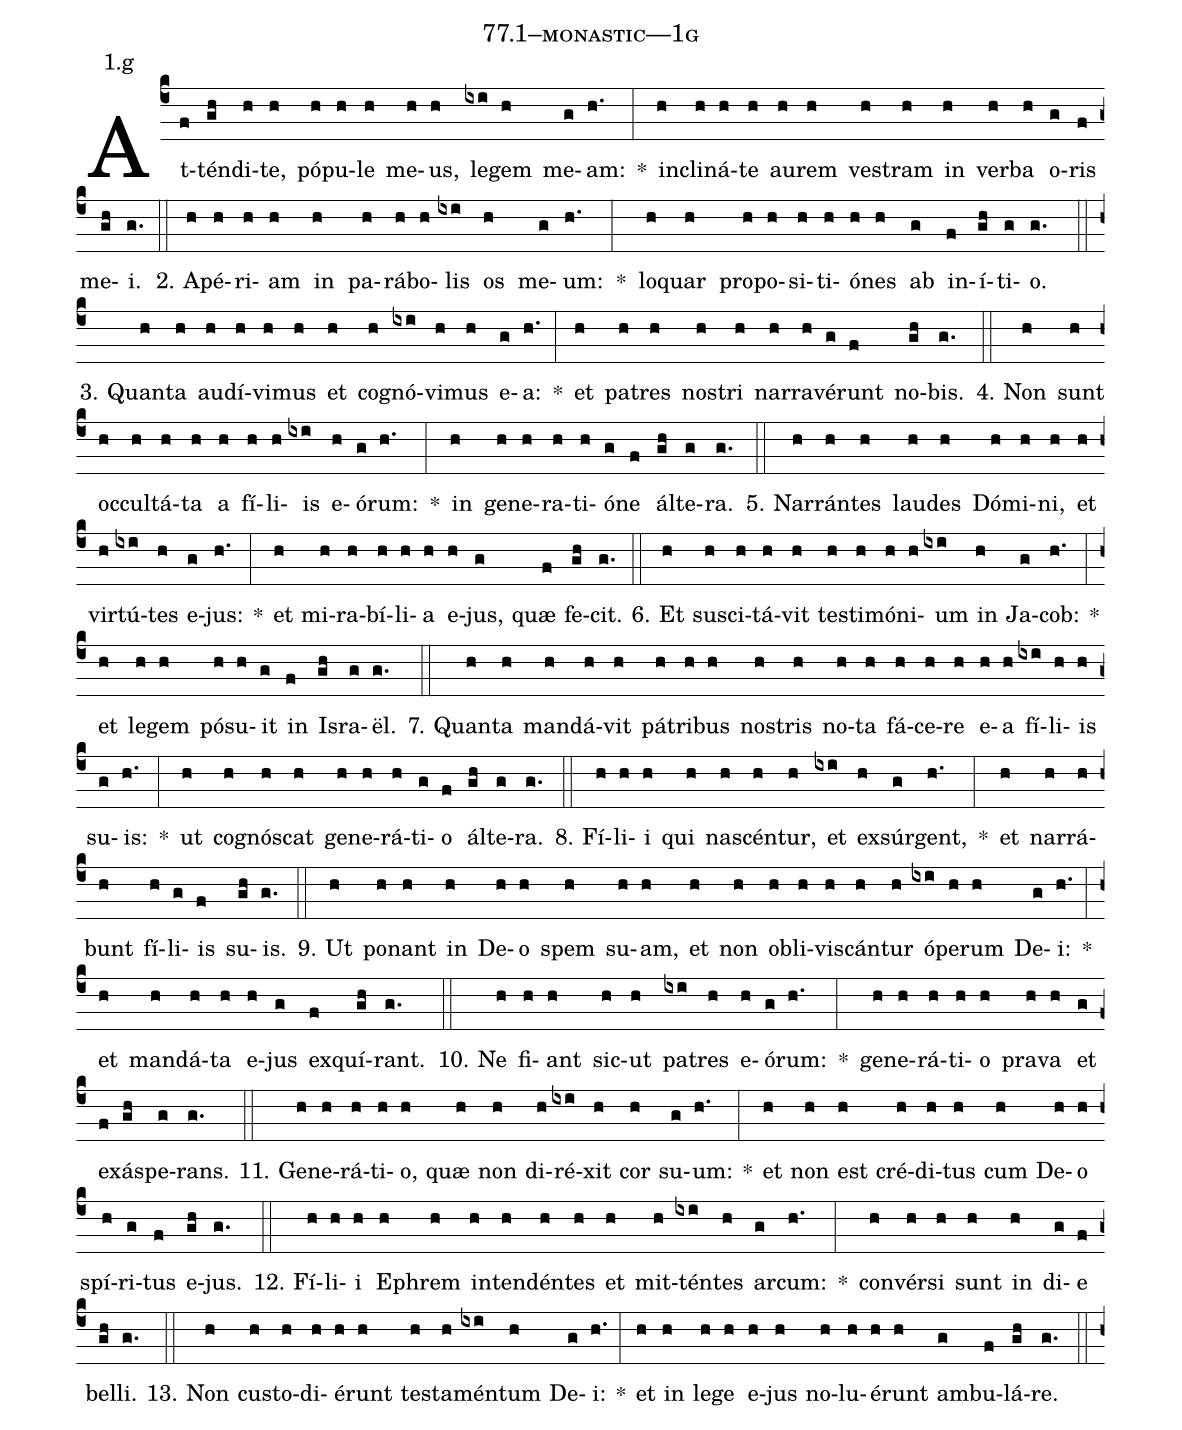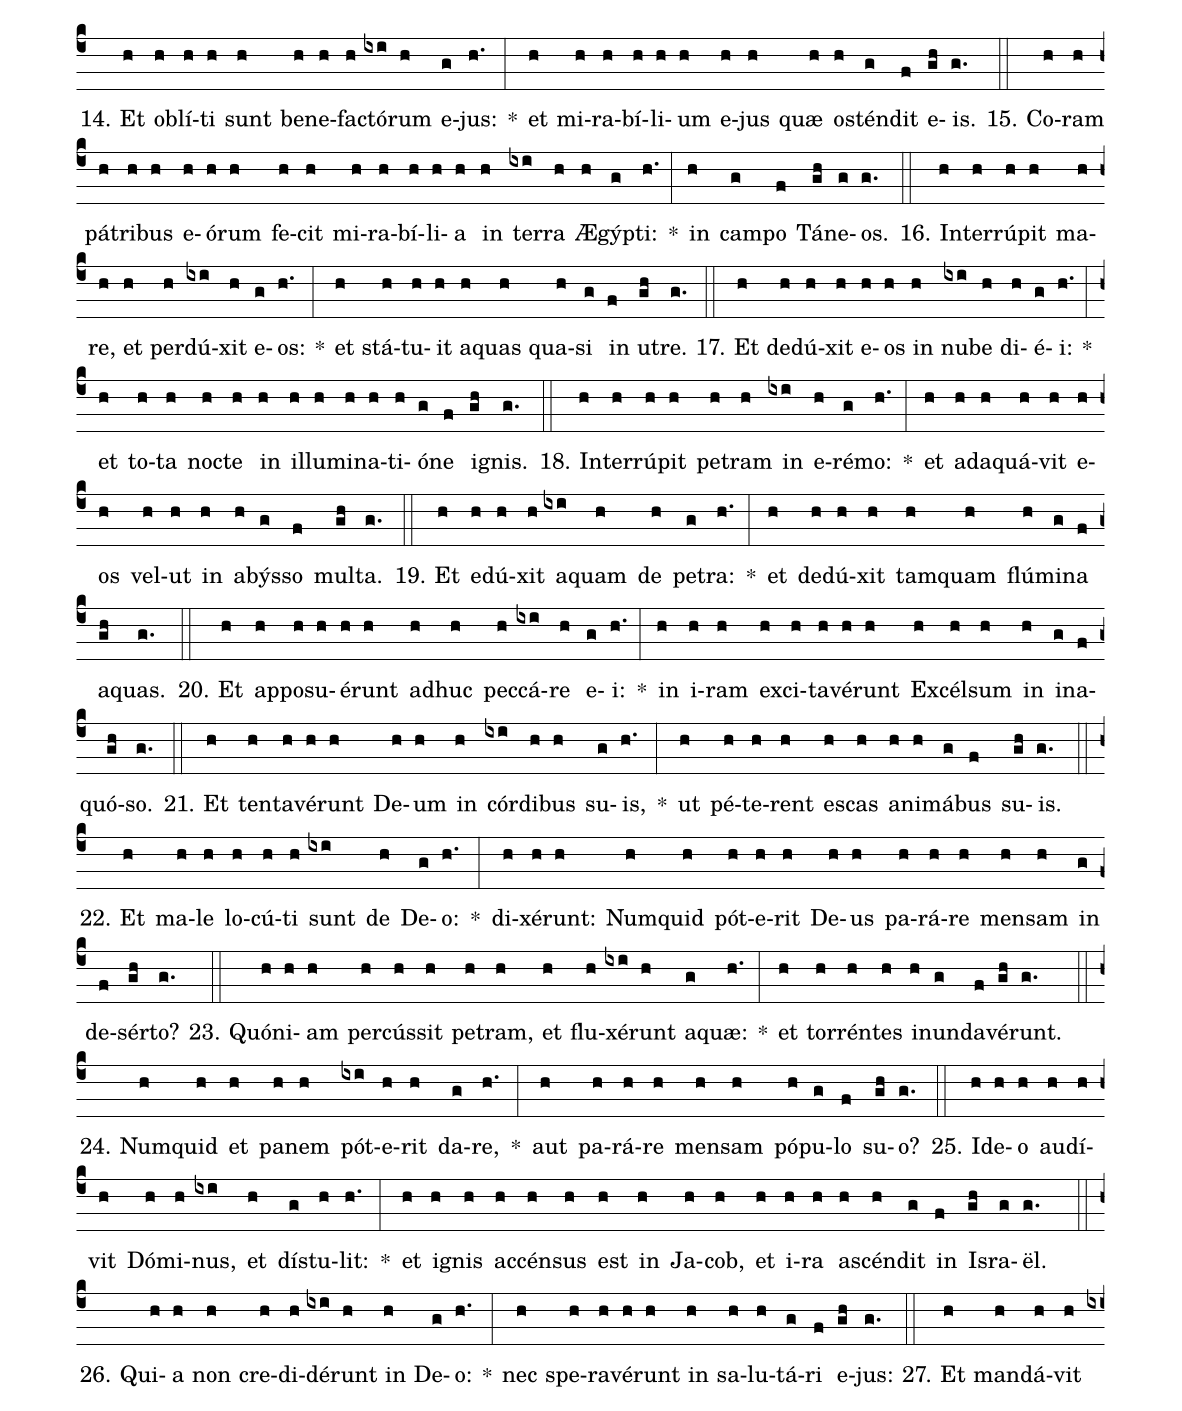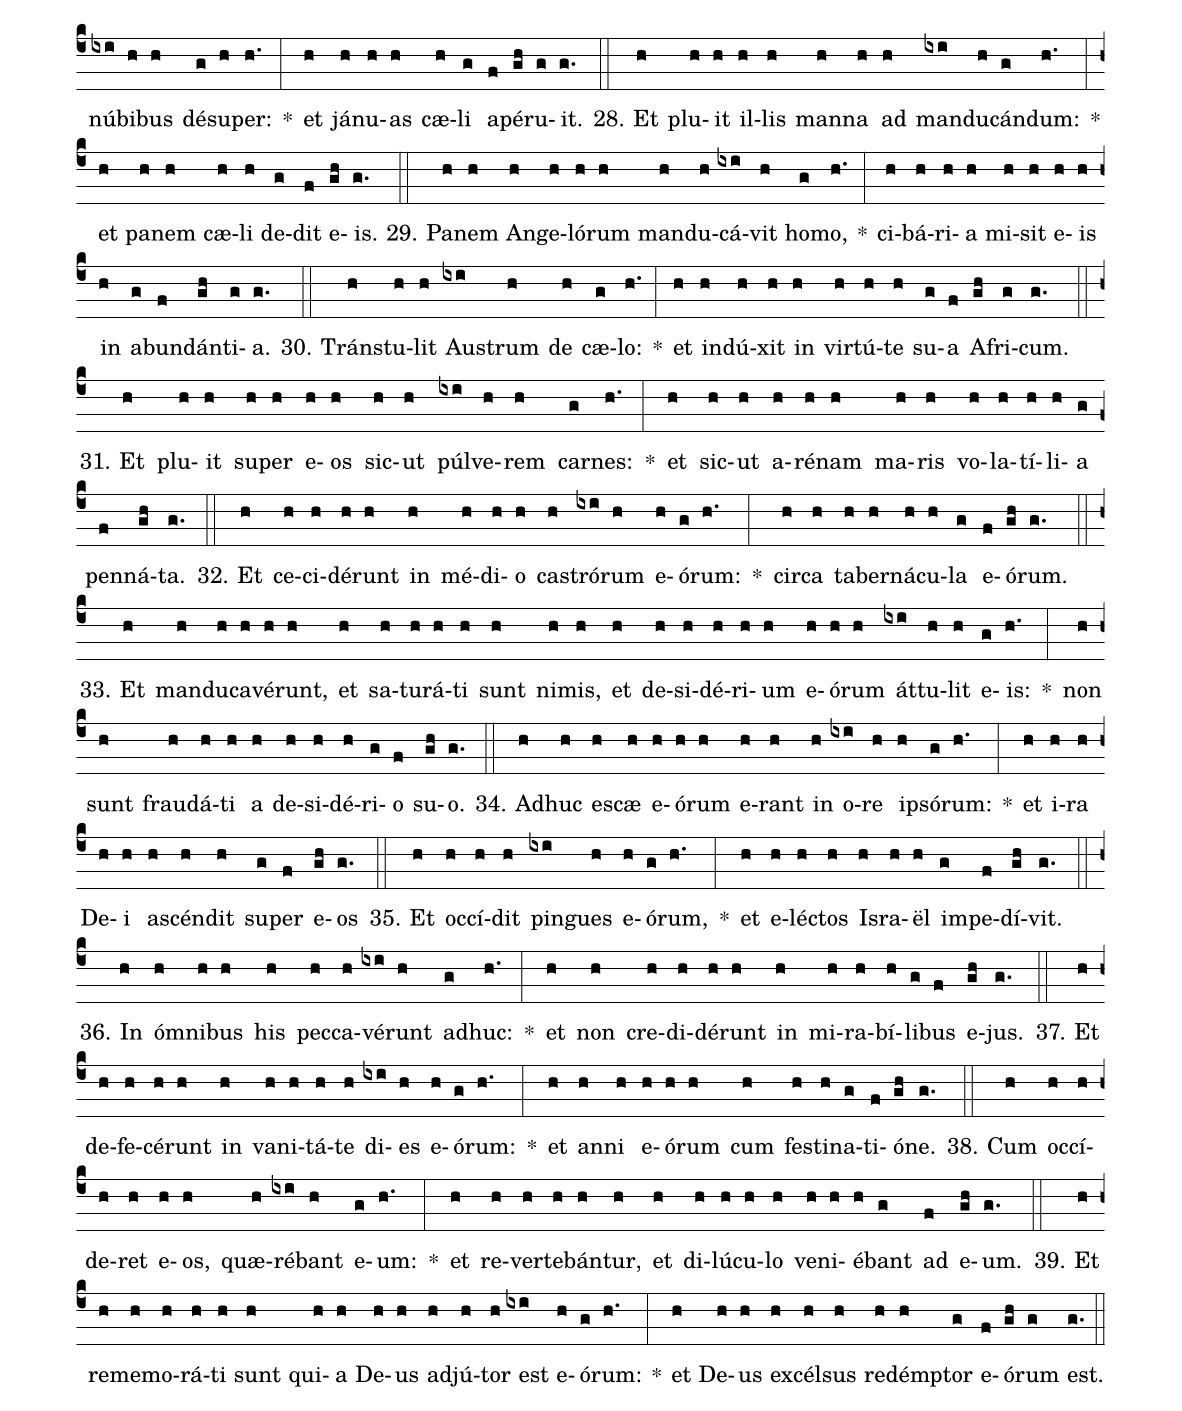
name: 77.1--monastic---1g;
annotation: 1.g;
%%
(c4)At(f)tén(gh)di(h)te,(h) pó(h)pu(h)le(h) me(h)us,(h) le(ixi)gem(h) me(g)am:(h.) *(:) in(h)cli(h)ná(h)te(h) au(h)rem(h) ves(h)tram(h) in(h) ver(h)ba(h) o(g)ris(f) me(gh)i.(g.) (::)
2. A(h)pé(h)ri(h)am(h) in(h) pa(h)rá(h)bo(h)lis(ixi) os(h) me(g)um:(h.) *(:) lo(h)quar(h) pro(h)po(h)si(h)ti(h)ó(h)nes(h) ab(g) in(f)í(gh)ti(g)o.(g.) (::)
3. Quan(h)ta(h) au(h)dí(h)vi(h)mus(h) et(h) co(h)gnó(ixi)vi(h)mus(h) e(g)a:(h.) *(:) et(h) pa(h)tres(h) nos(h)tri(h) nar(h)ra(h)vé(g)runt(f) no(gh)bis.(g.) (::)
4. Non(h) sunt(h) oc(h)cul(h)tá(h)ta(h) a(h) fí(h)li(h)is(ixi) e(h)ó(g)rum:(h.) *(:) in(h) ge(h)ne(h)ra(h)ti(h)ó(g)ne(f) ál(gh)te(g)ra.(g.) (::)
5. Nar(h)rán(h)tes(h) lau(h)des(h) Dó(h)mi(h)ni,(h) et(h) vir(h)tú(ixi)tes(h) e(g)jus:(h.) *(:) et(h) mi(h)ra(h)bí(h)li(h)a(h) e(h)jus,(g) quæ(f) fe(gh)cit.(g.) (::)
6. Et(h) su(h)sci(h)tá(h)vit(h) tes(h)ti(h)mó(h)ni(h)um(ixi) in(h) Ja(g)cob:(h.) *(:) et(h) le(h)gem(h) pó(h)su(h)it(g) in(f) Is(gh)ra(g)ël.(g.) (::)
7. Quan(h)ta(h) man(h)dá(h)vit(h) pá(h)tri(h)bus(h) nos(h)tris(h) no(h)ta(h) fá(h)ce(h)re(h) e(h)a(h) fí(ixi)li(h)is(h) su(g)is:(h.) *(:) ut(h) co(h)gnós(h)cat(h) ge(h)ne(h)rá(h)ti(g)o(f) ál(gh)te(g)ra.(g.) (::)
8. Fí(h)li(h)i(h) qui(h) na(h)scén(h)tur,(h) et(ixi) ex(h)súr(g)gent,(h.) *(:) et(h) nar(h)rá(h)bunt(h) fí(h)li(g)is(f) su(gh)is.(g.) (::)
9. Ut(h) po(h)nant(h) in(h) De(h)o(h) spem(h) su(h)am,(h) et(h) non(h) ob(h)li(h)vis(h)cán(h)tur(h) ó(ixi)pe(h)rum(h) De(g)i:(h.) *(:) et(h) man(h)dá(h)ta(h) e(h)jus(g) ex(f)quí(gh)rant.(g.) (::)
10. Ne(h) fi(h)ant(h) sic(h)ut(h) pa(ixi)tres(h) e(h)ó(g)rum:(h.) *(:) ge(h)ne(h)rá(h)ti(h)o(h) pra(h)va(h) et(g) ex(f)ás(gh)pe(g)rans.(g.) (::)
11. Ge(h)ne(h)rá(h)ti(h)o,(h) quæ(h) non(h) di(h)ré(ixi)xit(h) cor(h) su(g)um:(h.) *(:) et(h) non(h) est(h) cré(h)di(h)tus(h) cum(h) De(h)o(h) spí(h)ri(g)tus(f) e(gh)jus.(g.) (::)
12. Fí(h)li(h)i(h) E(h)phrem(h) in(h)ten(h)dén(h)tes(h) et(h) mit(h)tén(ixi)tes(h) ar(g)cum:(h.) *(:) con(h)vér(h)si(h) sunt(h) in(h) di(g)e(f) bel(gh)li.(g.) (::)
13. Non(h) cus(h)to(h)di(h)é(h)runt(h) tes(h)ta(h)mén(ixi)tum(h) De(g)i:(h.) *(:) et(h) in(h) le(h)ge(h) e(h)jus(h) no(h)lu(h)é(h)runt(h) am(g)bu(f)lá(gh)re.(g.) (::)
14. Et(h) ob(h)lí(h)ti(h) sunt(h) be(h)ne(h)fac(h)tó(ixi)rum(h) e(g)jus:(h.) *(:) et(h) mi(h)ra(h)bí(h)li(h)um(h) e(h)jus(h) quæ(h) os(h)tén(g)dit(f) e(gh)is.(g.) (::)
15. Co(h)ram(h) pá(h)tri(h)bus(h) e(h)ó(h)rum(h) fe(h)cit(h) mi(h)ra(h)bí(h)li(h)a(h) in(h) ter(ixi)ra(h) Æ(h)gýp(g)ti:(h.) *(:) in(h) cam(g)po(f) Tá(gh)ne(g)os.(g.) (::)
16. In(h)ter(h)rú(h)pit(h) ma(h)re,(h) et(h) per(h)dú(ixi)xit(h) e(g)os:(h.) *(:) et(h) stá(h)tu(h)it(h) a(h)quas(h) qua(h)si(g) in(f) u(gh)tre.(g.) (::)
17. Et(h) de(h)dú(h)xit(h) e(h)os(h) in(h) nu(ixi)be(h) di(h)é(g)i:(h.) *(:) et(h) to(h)ta(h) noc(h)te(h) in(h) il(h)lu(h)mi(h)na(h)ti(h)ó(g)ne(f) i(gh)gnis.(g.) (::)
18. In(h)ter(h)rú(h)pit(h) pe(h)tram(h) in(ixi) e(h)ré(g)mo:(h.) *(:) et(h) ad(h)a(h)quá(h)vit(h) e(h)os(h) vel(h)ut(h) in(h) a(h)býs(g)so(f) mul(gh)ta.(g.) (::)
19. Et(h) e(h)dú(h)xit(h) a(ixi)quam(h) de(h) pe(g)tra:(h.) *(:) et(h) de(h)dú(h)xit(h) tam(h)quam(h) flú(h)mi(g)na(f) a(gh)quas.(g.) (::)
20. Et(h) ap(h)po(h)su(h)é(h)runt(h) ad(h)huc(h) pec(h)cá(ixi)re(h) e(g)i:(h.) *(:) in(h) i(h)ram(h) ex(h)ci(h)ta(h)vé(h)runt(h) Ex(h)cél(h)sum(h) in(h) in(g)a(f)quó(gh)so.(g.) (::)
21. Et(h) ten(h)ta(h)vé(h)runt(h) De(h)um(h) in(h) cór(ixi)di(h)bus(h) su(g)is,(h.) *(:) ut(h) pé(h)te(h)rent(h) es(h)cas(h) a(h)ni(h)má(g)bus(f) su(gh)is.(g.) (::)
22. Et(h) ma(h)le(h) lo(h)cú(h)ti(h) sunt(ixi) de(h) De(g)o:(h.) *(:) di(h)xé(h)runt:(h) Num(h)quid(h) pót(h)e(h)rit(h) De(h)us(h) pa(h)rá(h)re(h) men(h)sam(h) in(g) de(f)sér(gh)to?(g.) (::)
23. Quón(h)i(h)am(h) per(h)cús(h)sit(h) pe(h)tram,(h) et(h) flu(h)xé(ixi)runt(h) a(g)quæ:(h.) *(:) et(h) tor(h)rén(h)tes(h) in(h)un(g)da(f)vé(gh)runt.(g.) (::)
24. Num(h)quid(h) et(h) pa(h)nem(h) pót(ixi)e(h)rit(h) da(g)re,(h.) *(:) aut(h) pa(h)rá(h)re(h) men(h)sam(h) pó(h)pu(g)lo(f) su(gh)o?(g.) (::)
25. Id(h)e(h)o(h) au(h)dí(h)vit(h) Dó(h)mi(h)nus,(ixi) et(h) dís(g)tu(h)lit:(h.) *(:) et(h) i(h)gnis(h) ac(h)cén(h)sus(h) est(h) in(h) Ja(h)cob,(h) et(h) i(h)ra(h) a(h)scén(h)dit(g) in(f) Is(gh)ra(g)ël.(g.) (::)
26. Qui(h)a(h) non(h) cre(h)di(h)dé(ixi)runt(h) in(h) De(g)o:(h.) *(:) nec(h) spe(h)ra(h)vé(h)runt(h) in(h) sa(h)lu(h)tá(g)ri(f) e(gh)jus:(g.) (::)
27. Et(h) man(h)dá(h)vit(h) nú(ixi)bi(h)bus(h) dé(g)su(h)per:(h.) *(:) et(h) já(h)nu(h)as(h) cæ(h)li(g) a(f)pé(gh)ru(g)it.(g.) (::)
28. Et(h) plu(h)it(h) il(h)lis(h) man(h)na(h) ad(h) man(ixi)du(h)cán(g)dum:(h.) *(:) et(h) pa(h)nem(h) cæ(h)li(h) de(g)dit(f) e(gh)is.(g.) (::)
29. Pa(h)nem(h) An(h)ge(h)ló(h)rum(h) man(h)du(h)cá(ixi)vit(h) ho(g)mo,(h.) *(:) ci(h)bá(h)ri(h)a(h) mi(h)sit(h) e(h)is(h) in(h) ab(g)un(f)dán(gh)ti(g)a.(g.) (::)
30. Tráns(h)tu(h)lit(h) Aus(ixi)trum(h) de(h) cæ(g)lo:(h.) *(:) et(h) in(h)dú(h)xit(h) in(h) vir(h)tú(h)te(h) su(g)a(f) A(gh)fri(g)cum.(g.) (::)
31. Et(h) plu(h)it(h) su(h)per(h) e(h)os(h) sic(h)ut(h) púl(ixi)ve(h)rem(h) car(g)nes:(h.) *(:) et(h) sic(h)ut(h) a(h)ré(h)nam(h) ma(h)ris(h) vo(h)la(h)tí(h)li(h)a(g) pen(f)ná(gh)ta.(g.) (::)
32. Et(h) ce(h)ci(h)dé(h)runt(h) in(h) mé(h)di(h)o(h) cas(h)tró(ixi)rum(h) e(h)ó(g)rum:(h.) *(:) cir(h)ca(h) ta(h)ber(h)ná(h)cu(h)la(g) e(f)ó(gh)rum.(g.) (::)
33. Et(h) man(h)du(h)ca(h)vé(h)runt,(h) et(h) sa(h)tu(h)rá(h)ti(h) sunt(h) ni(h)mis,(h) et(h) de(h)si(h)dé(h)ri(h)um(h) e(h)ó(h)rum(h) át(ixi)tu(h)lit(h) e(g)is:(h.) *(:) non(h) sunt(h) frau(h)dá(h)ti(h) a(h) de(h)si(h)dé(h)ri(g)o(f) su(gh)o.(g.) (::)
34. Ad(h)huc(h) e(h)scæ(h) e(h)ó(h)rum(h) e(h)rant(h) in(h) o(ixi)re(h) ip(h)só(g)rum:(h.) *(:) et(h) i(h)ra(h) De(h)i(h) a(h)scén(h)dit(h) su(g)per(f) e(gh)os(g.) (::)
35. Et(h) oc(h)cí(h)dit(h) pin(ixi)gues(h) e(h)ó(g)rum,(h.) *(:) et(h) e(h)léc(h)tos(h) Is(h)ra(h)ël(h) im(g)pe(f)dí(gh)vit.(g.) (::)
36. In(h) óm(h)ni(h)bus(h) his(h) pec(h)ca(h)vé(ixi)runt(h) ad(g)huc:(h.) *(:) et(h) non(h) cre(h)di(h)dé(h)runt(h) in(h) mi(h)ra(h)bí(h)li(g)bus(f) e(gh)jus.(g.) (::)
37. Et(h) de(h)fe(h)cé(h)runt(h) in(h) va(h)ni(h)tá(h)te(h) di(ixi)es(h) e(h)ó(g)rum:(h.) *(:) et(h) an(h)ni(h) e(h)ó(h)rum(h) cum(h) fes(h)ti(h)na(g)ti(f)ó(gh)ne.(g.) (::)
38. Cum(h) oc(h)cí(h)de(h)ret(h) e(h)os,(h) quæ(h)ré(ixi)bant(h) e(g)um:(h.) *(:) et(h) re(h)ver(h)te(h)bán(h)tur,(h) et(h) di(h)lú(h)cu(h)lo(h) ve(h)ni(h)é(h)bant(g) ad(f) e(gh)um.(g.) (::)
39. Et(h) re(h)me(h)mo(h)rá(h)ti(h) sunt(h) qui(h)a(h) De(h)us(h) ad(h)jú(h)tor(h) est(ixi) e(h)ó(g)rum:(h.) *(:) et(h) De(h)us(h) ex(h)cél(h)sus(h) red(h)émp(h)tor(g) e(f)ó(gh)rum(g) est.(g.) (::)
